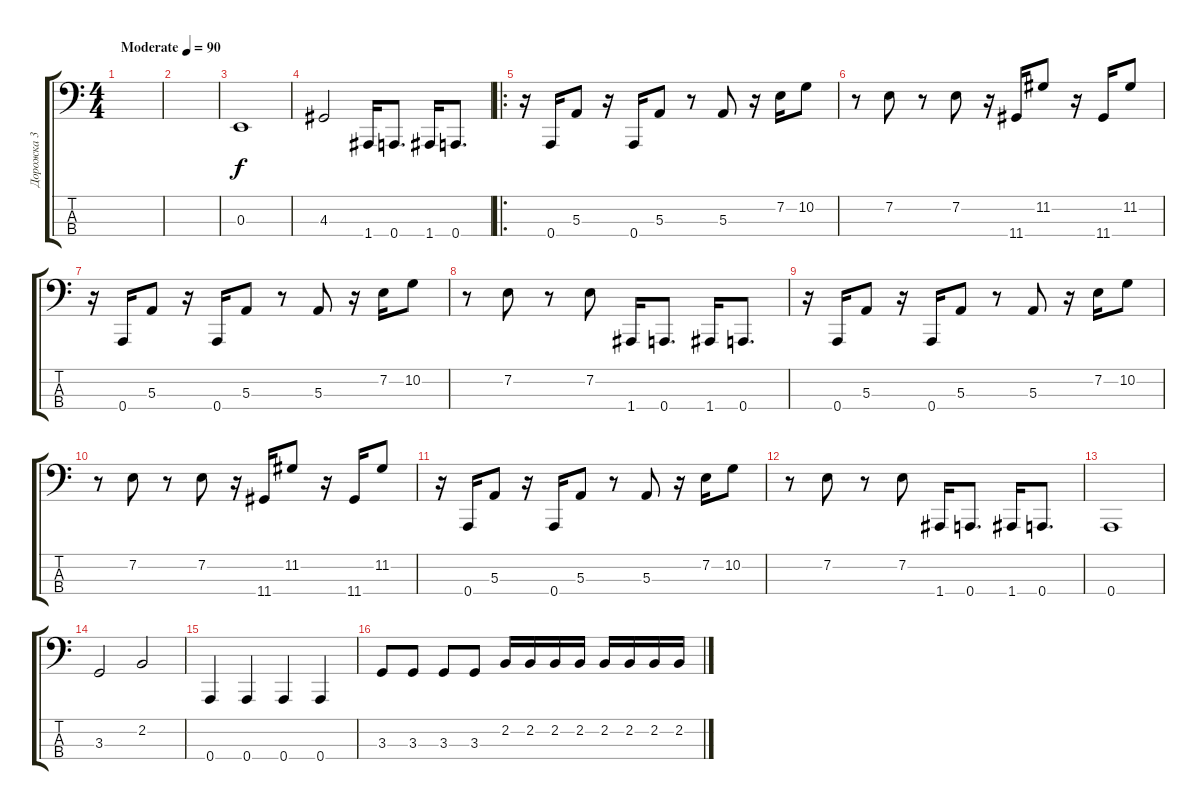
\track ("Дорожка 3" "Дорожка 3") {instrument electricbasspick}
\staff {score tabs}
\tuning (D2 A1 E1 A0) {hide}
\ts (4 4)
\tempo (90 "Moderate")
\clef f4
\ks c
|
|
0.3.1 |
4.3.2 1.4.16 0.4.8{d} 1.4.16 0.4.8{d} |
\ro
r.16 0.4.16 5.3.8 r.16 0.4.16 5.3.8 r.8 5.3.8 r.16 7.2.16 10.2.8 |
r.8 7.2.8 r.8 7.2.8 r.16 11.4.16 11.2.8 r.16 11.4.16 11.2.8 |
r.16 0.4.16 5.3.8 r.16 0.4.16 5.3.8 r.8 5.3.8 r.16 7.2.16 10.2.8 |
r.8 7.2.8 r.8 7.2.8 1.4.16 0.4.8{d} 1.4.16 0.4.8{d} |
r.16 0.4.16 5.3.8 r.16 0.4.16 5.3.8 r.8 5.3.8 r.16 7.2.16 10.2.8 |
r.8 7.2.8 r.8 7.2.8 r.16 11.4.16 11.2.8 r.16 11.4.16 11.2.8 |
r.16 0.4.16 5.3.8 r.16 0.4.16 5.3.8 r.8 5.3.8 r.16 7.2.16 10.2.8 |
r.8 7.2.8 r.8 7.2.8 1.4.16 0.4.8{d} 1.4.16 0.4.8{d} |
0.4.1 |
3.3.2 2.2.2 |
0.4.4 0.4.4 0.4.4 0.4.4 |
3.3.8 3.3.8 3.3.8 3.3.8 2.2.16 2.2.16 2.2.16 2.2.16 2.2.16 2.2.16 2.2.16 2.2.16
